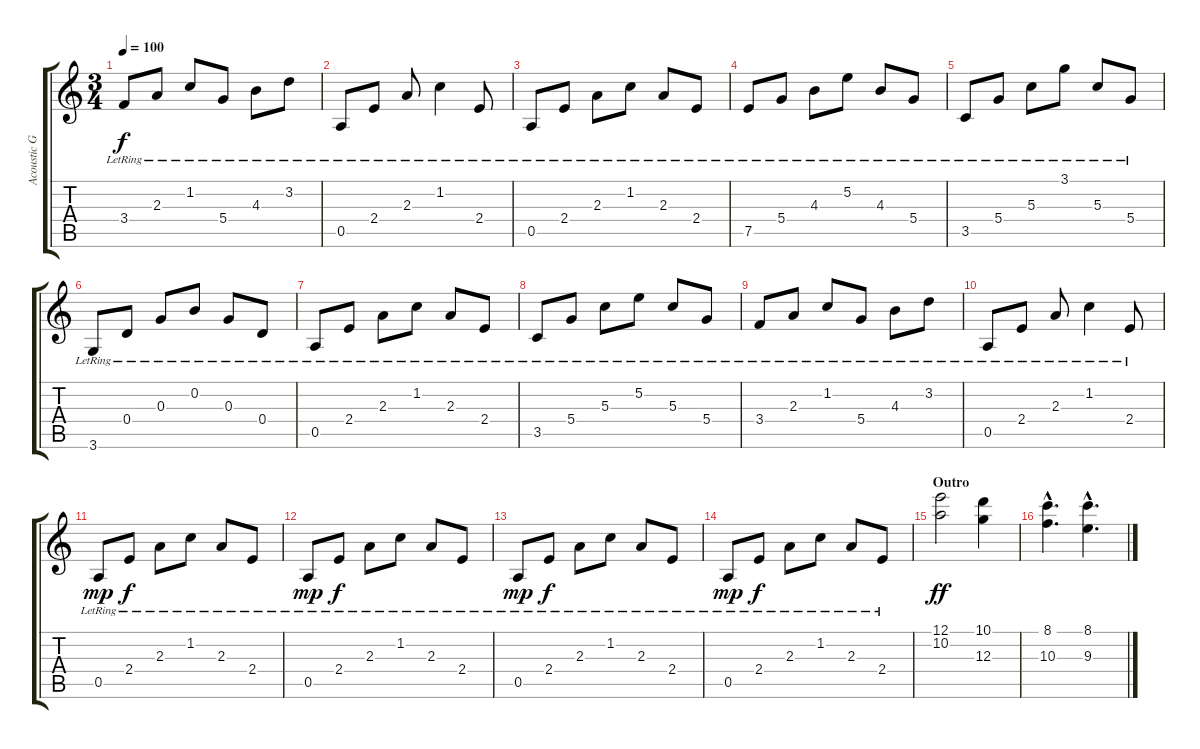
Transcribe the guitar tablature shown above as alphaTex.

\track ("Acoustic Guitar" "Acoustic G") {instrument acousticguitarsteel}
\staff {score tabs}
\tuning (E4 B3 G3 D3 A2 E2) {hide}
\ts (3 4)
\tempo 100
\clef g2
\ks c
3.4{lr}.8{dy f} 2.3{lr}.8 1.2{lr}.8 5.4{lr}.8 4.3{lr}.8 3.2{lr}.8 |
0.5{lr}.8 2.4{lr}.8 2.3{lr}.8 1.2{lr}.4 2.4{lr}.8 |
0.5{lr}.8 2.4{lr}.8 2.3{lr}.8 1.2{lr}.8 2.3{lr}.8 2.4{lr}.8 |
7.5{lr}.8 5.4{lr}.8 4.3{lr}.8 5.2{lr}.8 4.3{lr}.8 5.4{lr}.8 |
3.5{lr}.8 5.4{lr}.8 5.3{lr}.8 3.1{lr}.8 5.3{lr}.8 5.4{lr}.8 |
3.6{lr}.8 0.4{lr}.8 0.3{lr}.8 0.2{lr}.8 0.3{lr}.8 0.4{lr}.8 |
0.5{lr}.8 2.4{lr}.8 2.3{lr}.8 1.2{lr}.8 2.3{lr}.8 2.4{lr}.8 |
3.5{lr}.8 5.4{lr}.8 5.3{lr}.8 5.2{lr}.8 5.3{lr}.8 5.4{lr}.8 |
3.4{lr}.8 2.3{lr}.8 1.2{lr}.8 5.4{lr}.8 4.3{lr}.8 3.2{lr}.8 |
0.5{lr}.8 2.4{lr}.8 2.3{lr}.8 1.2{lr}.4 2.4{lr}.8 |
0.5{lr}.8{dy mp} 2.4{lr}.8{dy f} 2.3{lr}.8 1.2{lr}.8 2.3{lr}.8 2.4{lr}.8 |
0.5{lr}.8{dy mp} 2.4{lr}.8{dy f} 2.3{lr}.8 1.2{lr}.8 2.3{lr}.8 2.4{lr}.8 |
0.5{lr}.8{dy mp} 2.4{lr}.8{dy f} 2.3{lr}.8 1.2{lr}.8 2.3{lr}.8 2.4{lr}.8 |
0.5{lr}.8{dy mp} 2.4{lr}.8{dy f} 2.3{lr}.8 1.2{lr}.8 2.3{lr}.8 2.4{lr}.8 |
\section ("" "Outro")
(12.1 10.2).2{dy ff} (10.1 12.3).4 |
(8.1{hac} 10.3{hac}).4{d} (8.1{hac} 9.3{hac}).4{d}
